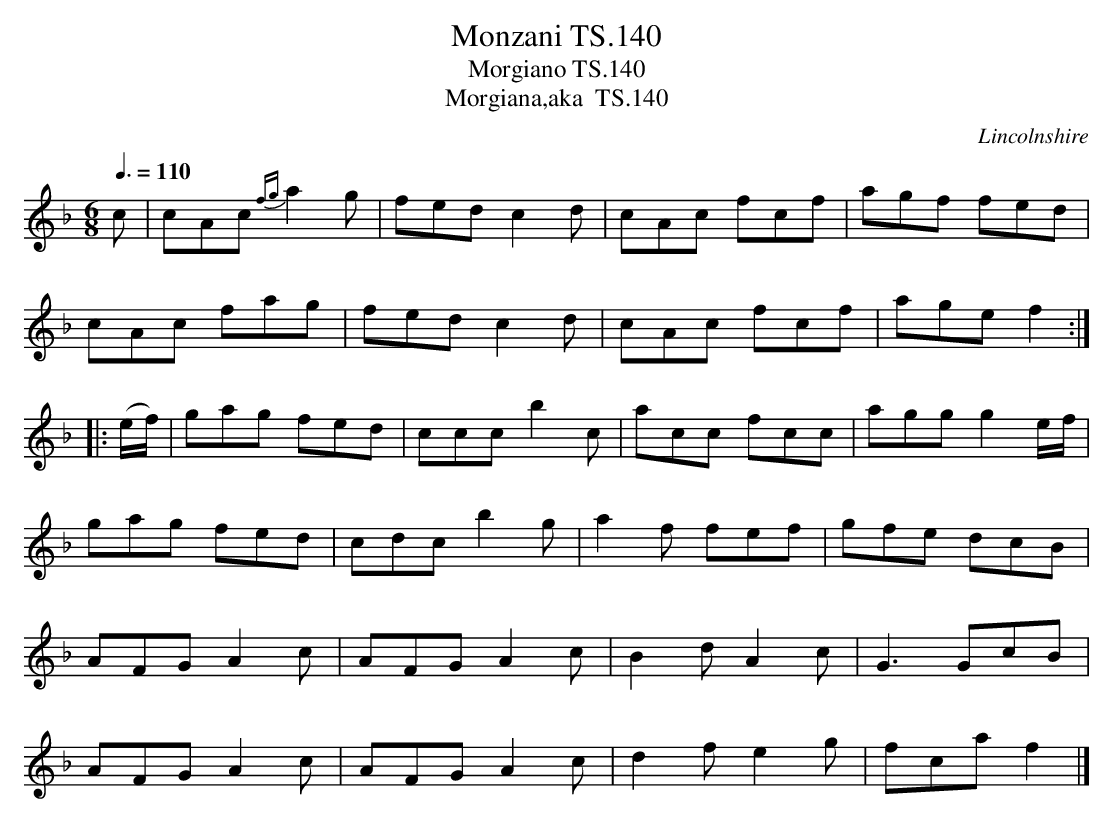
X:1
T:Monzani TS.140
T:Morgiano TS.140
T:Morgiana,aka  TS.140
L:1/8
M:6/8
O:Lincolnshire
Q:3/8=110
K:F
c|cAc {fg}a2g|fed c2d|cAc fcf|agf fed|!
cAc fag|fedc2d|cAc fcf|agef2:|!
|:(e/f/)|gag fed|ccc b2c|acc fcc|aggg2 e/f/|!
gag fed|cdcb2g|a2f fef|gfe dcB|!
AFGA2c|AFGA2c|B2dA2c|G3GcB|!
AFGA2c|AFGA2c|d2fe2g|fca f2|]
